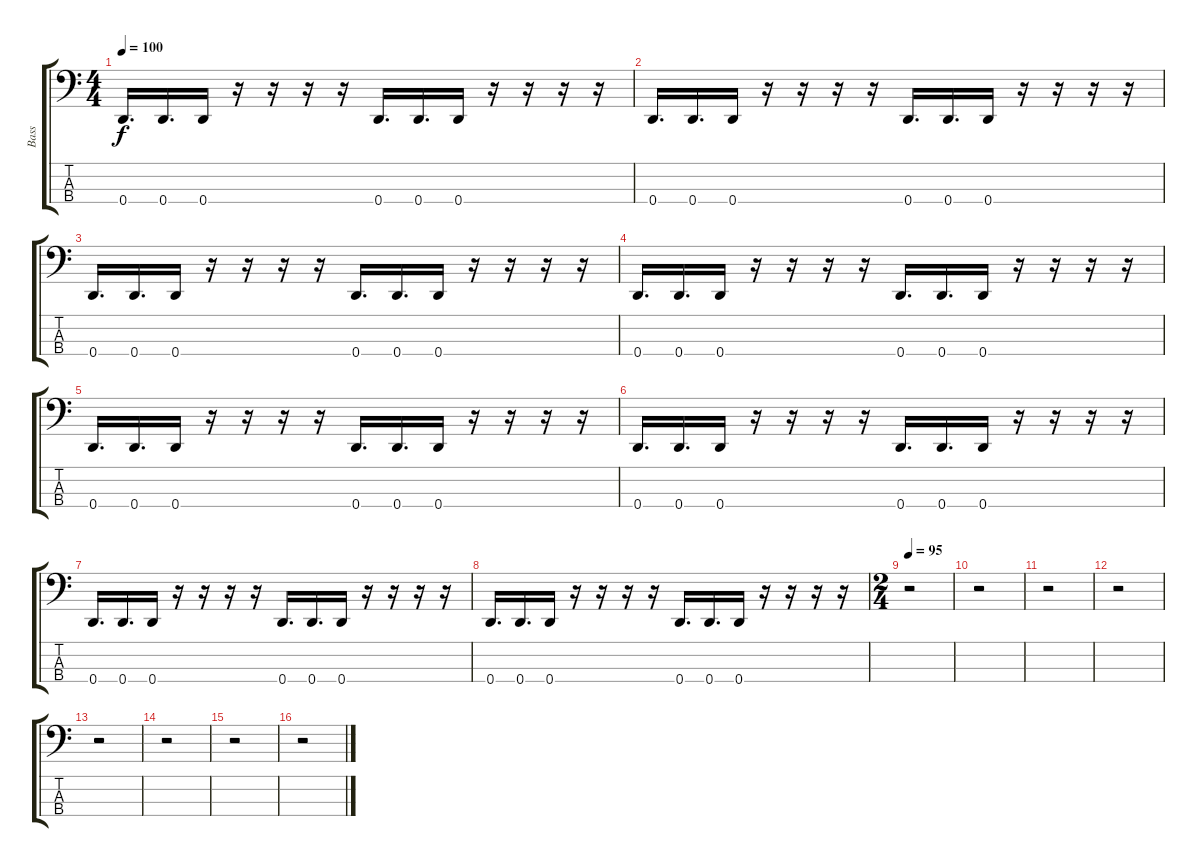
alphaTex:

\track ("Bass" "Bass") {instrument electricbasspick}
\staff {score tabs}
\tuning (G2 D2 A1 D1) {hide}
\ts (4 4)
\tempo 100
\clef f4
\ks c
0.4.16{d dy f} 0.4.16{d} 0.4.16 r.16 r.16 r.16 r.16 0.4.16{d} 0.4.16{d} 0.4.16 r.16 r.16 r.16 r.16 |
0.4.16{d} 0.4.16{d} 0.4.16 r.16 r.16 r.16 r.16 0.4.16{d} 0.4.16{d} 0.4.16 r.16 r.16 r.16 r.16 |
0.4.16{d} 0.4.16{d} 0.4.16 r.16 r.16 r.16 r.16 0.4.16{d} 0.4.16{d} 0.4.16 r.16 r.16 r.16 r.16 |
0.4.16{d} 0.4.16{d} 0.4.16 r.16 r.16 r.16 r.16 0.4.16{d} 0.4.16{d} 0.4.16 r.16 r.16 r.16 r.16 |
0.4.16{d} 0.4.16{d} 0.4.16 r.16 r.16 r.16 r.16 0.4.16{d} 0.4.16{d} 0.4.16 r.16 r.16 r.16 r.16 |
0.4.16{d} 0.4.16{d} 0.4.16 r.16 r.16 r.16 r.16 0.4.16{d} 0.4.16{d} 0.4.16 r.16 r.16 r.16 r.16 |
0.4.16{d} 0.4.16{d} 0.4.16 r.16 r.16 r.16 r.16 0.4.16{d} 0.4.16{d} 0.4.16 r.16 r.16 r.16 r.16 |
0.4.16{d} 0.4.16{d} 0.4.16 r.16 r.16 r.16 r.16 0.4.16{d} 0.4.16{d} 0.4.16 r.16 r.16 r.16 r.16 |
\ts (2 4)
\tempo 95
r.2 |
r.2 |
r.2 |
r.2 |
r.2 |
r.2 |
r.2 |
r.2
